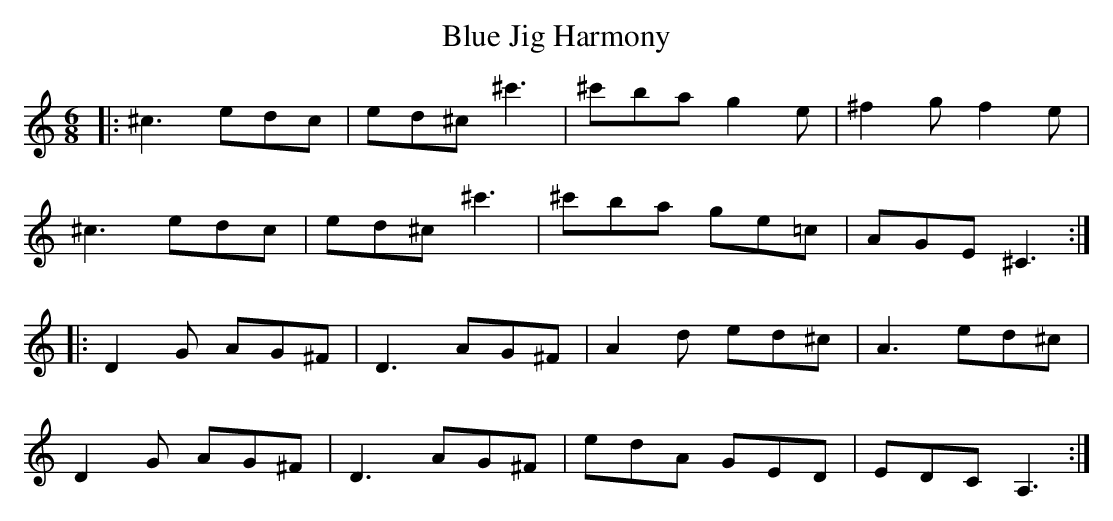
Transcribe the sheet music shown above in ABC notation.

X:1
T:Blue Jig Harmony
M:6/8
L:1/8
K:Am
|: ^c3 edc | ed^c ^c'3 | ^c'ba g2e | ^f2g f2e |
 ^c3 edc | ed^c ^c'3 | ^c'ba ge=c | AGE ^C3 :|
 |: D2G AG^F | D3 AG^F | A2d ed^c | A3 ed^c |
 D2G AG^F | D3 AG^F | edA GED | EDC A,3 :|
